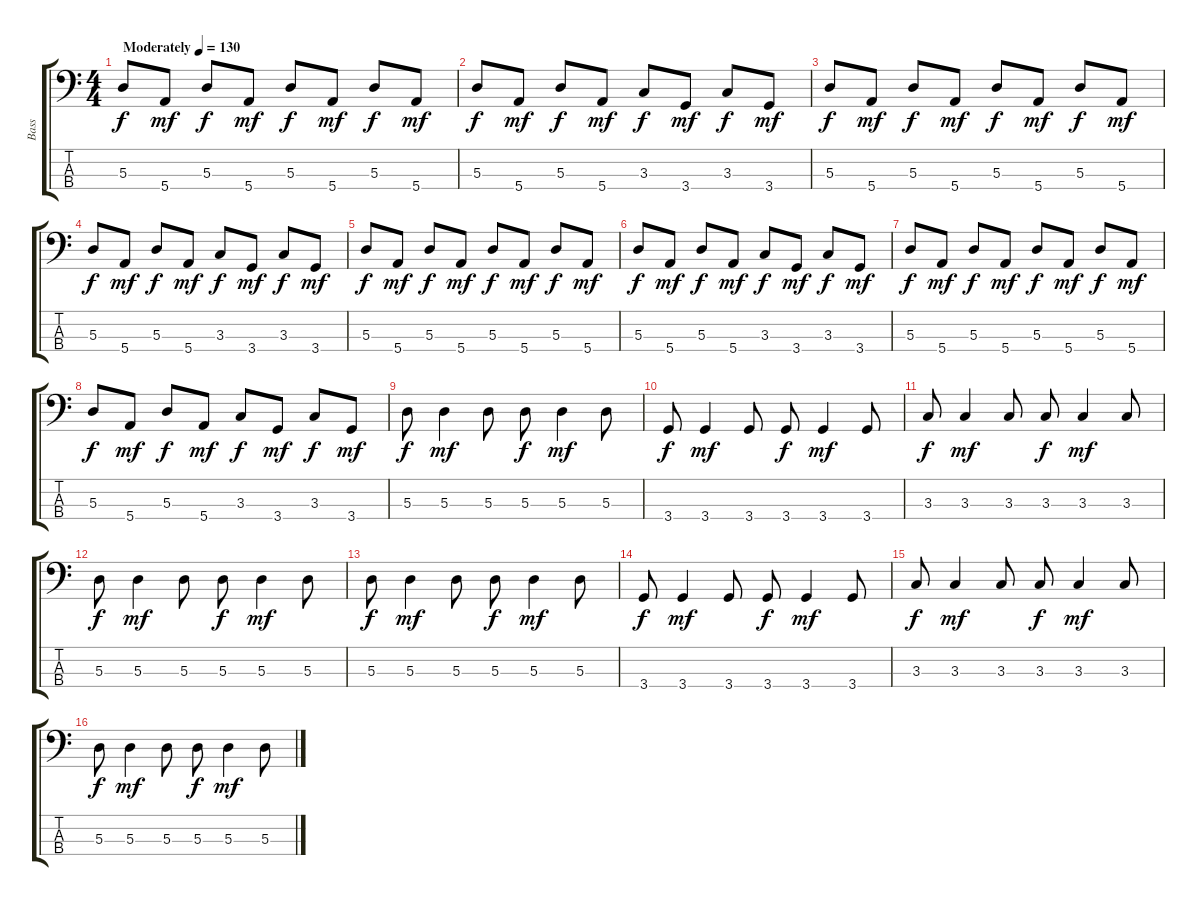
\track ("Bass" "Bass") {instrument electricbassfinger}
\staff {score tabs}
\tuning (G2 D2 A1 E1) {hide}
\ts (4 4)
\tempo (130 "Moderately")
\clef f4
\ks c
5.3.8{dy f instrument electricbassfinger} 5.4.8{dy mf} 5.3.8{dy f} 5.4.8{dy mf} 5.3.8{dy f} 5.4.8{dy mf} 5.3.8{dy f} 5.4.8{dy mf} |
5.3.8{dy f} 5.4.8{dy mf} 5.3.8{dy f} 5.4.8{dy mf} 3.3.8{dy f} 3.4.8{dy mf} 3.3.8{dy f} 3.4.8{dy mf} |
5.3.8{dy f} 5.4.8{dy mf} 5.3.8{dy f} 5.4.8{dy mf} 5.3.8{dy f} 5.4.8{dy mf} 5.3.8{dy f} 5.4.8{dy mf} |
5.3.8{dy f} 5.4.8{dy mf} 5.3.8{dy f} 5.4.8{dy mf} 3.3.8{dy f} 3.4.8{dy mf} 3.3.8{dy f} 3.4.8{dy mf} |
5.3.8{dy f} 5.4.8{dy mf} 5.3.8{dy f} 5.4.8{dy mf} 5.3.8{dy f} 5.4.8{dy mf} 5.3.8{dy f} 5.4.8{dy mf} |
5.3.8{dy f} 5.4.8{dy mf} 5.3.8{dy f} 5.4.8{dy mf} 3.3.8{dy f} 3.4.8{dy mf} 3.3.8{dy f} 3.4.8{dy mf} |
5.3.8{dy f} 5.4.8{dy mf} 5.3.8{dy f} 5.4.8{dy mf} 5.3.8{dy f} 5.4.8{dy mf} 5.3.8{dy f} 5.4.8{dy mf} |
5.3.8{dy f} 5.4.8{dy mf} 5.3.8{dy f} 5.4.8{dy mf} 3.3.8{dy f} 3.4.8{dy mf} 3.3.8{dy f} 3.4.8{dy mf} |
5.3.8{dy f} 5.3.4{dy mf} 5.3.8 5.3.8{dy f} 5.3.4{dy mf} 5.3.8 |
3.4.8{dy f} 3.4.4{dy mf} 3.4.8 3.4.8{dy f} 3.4.4{dy mf} 3.4.8 |
3.3.8{dy f} 3.3.4{dy mf} 3.3.8 3.3.8{dy f} 3.3.4{dy mf} 3.3.8 |
5.3.8{dy f} 5.3.4{dy mf} 5.3.8 5.3.8{dy f} 5.3.4{dy mf} 5.3.8 |
5.3.8{dy f} 5.3.4{dy mf} 5.3.8 5.3.8{dy f} 5.3.4{dy mf} 5.3.8 |
3.4.8{dy f} 3.4.4{dy mf} 3.4.8 3.4.8{dy f} 3.4.4{dy mf} 3.4.8 |
3.3.8{dy f} 3.3.4{dy mf} 3.3.8 3.3.8{dy f} 3.3.4{dy mf} 3.3.8 |
5.3.8{dy f} 5.3.4{dy mf} 5.3.8 5.3.8{dy f} 5.3.4{dy mf} 5.3.8
